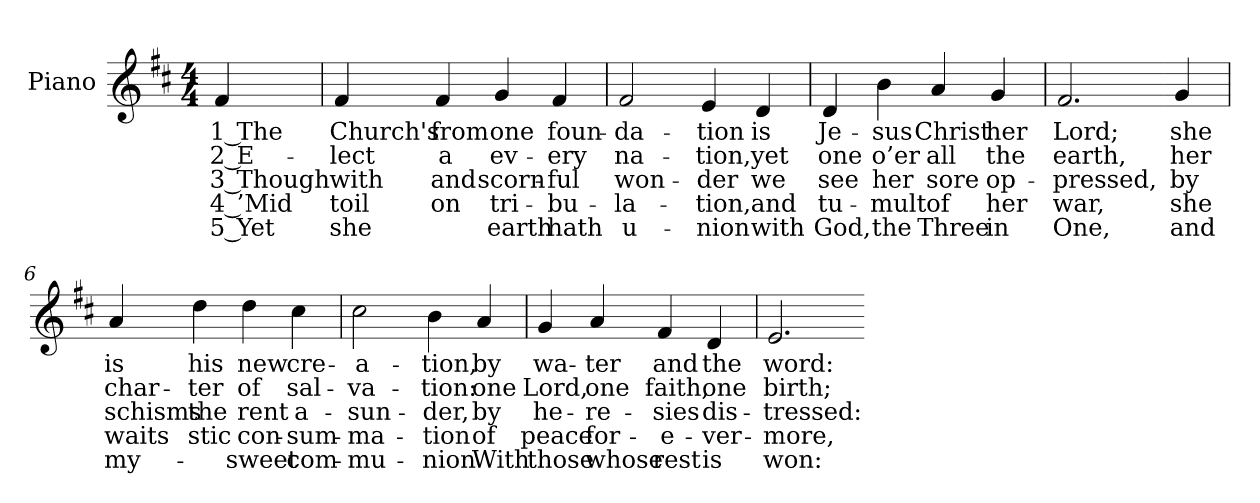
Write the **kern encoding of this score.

**kern	**text	**text	**text	**text	**text
*part1	*part1	*part1	*part1	*part1	*part1
*staff1	*staff1	*staff1	*staff1	*staff1	*staff1
*I"Piano	*	*	*	*	*
*I'Pno.	*	*	*	*	*
!!LO:PB:g=z
*clefG2	*	*	*	*	*
*k[f#c#]	*	*	*	*	*
*D:	*	*	*	*	*
*M4/4	*	*	*	*	*
=	=	=	=	=	=
!	!LO:LY:b:color=#000000	!LO:LY:b:color=#000000	!LO:LY:b:color=#000000	!LO:LY:b:color=#000000	!LO:LY:b:color=#000000
4f#i/	1 The	2 E-	3 Though	4 ’Mid	5 Yet
=1	=1	=1	=1	=1	=1
!	!LO:LY:b:color=#000000	!LO:LY:b:color=#000000	!LO:LY:b:color=#000000	!LO:LY:b:color=#000000	!LO:LY:b:color=#000000
4f#i/	Church's	-lect	with	toil	she
!	!LO:LY:b:color=#000000	!LO:LY:b:color=#000000	!LO:LY:b:color=#000000	!LO:LY:b:color=#000000	!
4f#i/	from	a	and	on	.
!	!LO:LY:b:color=#000000	!LO:LY:b:color=#000000	!LO:LY:b:color=#000000	!LO:LY:b:color=#000000	!LO:LY:b:color=#000000
4gi/	one	ev-	scorn-	-tri-	-earth
!	!LO:LY:b:color=#000000	!LO:LY:b:color=#000000	!LO:LY:b:color=#000000	!LO:LY:b:color=#000000	!LO:LY:b:color=#000000
4f#i/	foun-	-ery	ful	bu-	-hath
=2	=2	=2	=2	=2	=2
!	!LO:LY:b:color=#000000	!LO:LY:b:color=#000000	!LO:LY:b:color=#000000	!LO:LY:b:color=#000000	!LO:LY:b:color=#000000
2f#i/	-da-	na-	won-	-la-	-u-
!	!LO:LY:b:color=#000000	!LO:LY:b:color=#000000	!LO:LY:b:color=#000000	!LO:LY:b:color=#000000	!LO:LY:b:color=#000000
4ei/	-tion	-tion,	-der	tion,	nion
!	!LO:LY:b:color=#000000	!LO:LY:b:color=#000000	!LO:LY:b:color=#000000	!LO:LY:b:color=#000000	!LO:LY:b:color=#000000
4di/	is	yet	we	and	with
=3	=3	=3	=3	=3	=3
!	!LO:LY:b:color=#000000	!LO:LY:b:color=#000000	!LO:LY:b:color=#000000	!LO:LY:b:color=#000000	!LO:LY:b:color=#000000
4di/	Je-	one	see	tu-	-God,
!	!LO:LY:b:color=#000000	!LO:LY:b:color=#000000	!LO:LY:b:color=#000000	!LO:LY:b:color=#000000	!LO:LY:b:color=#000000
4bi\	-sus	o’er	her	mult	the
!	!LO:LY:b:color=#000000	!LO:LY:b:color=#000000	!LO:LY:b:color=#000000	!LO:LY:b:color=#000000	!LO:LY:b:color=#000000
4ai/	Christ	all	sore	of	Three
!	!LO:LY:b:color=#000000	!LO:LY:b:color=#000000	!LO:LY:b:color=#000000	!LO:LY:b:color=#000000	!LO:LY:b:color=#000000
4gi/	her	the	op-	-her	in
!!LO:LB:g=z
=4	=4	=4	=4	=4	=4
!	!LO:LY:b:color=#000000	!LO:LY:b:color=#000000	!LO:LY:b:color=#000000	!LO:LY:b:color=#000000	!LO:LY:b:color=#000000
2.f#i/	Lord;	earth,	pressed,	war,	One,
=5-	=5-	=5-	=5-	=5-	=5-
!	!LO:LY:b:color=#000000	!LO:LY:b:color=#000000	!LO:LY:b:color=#000000	!LO:LY:b:color=#000000	!LO:LY:b:color=#000000
4gi/	she	her	by	she	and
=6	=6	=6	=6	=6	=6
!	!LO:LY:b:color=#000000	!LO:LY:b:color=#000000	!LO:LY:b:color=#000000	!LO:LY:b:color=#000000	!LO:LY:b:color=#000000
4ai/	is	char-	schisms	waits	my-
!	!LO:LY:b:color=#000000	!LO:LY:b:color=#000000	!LO:LY:b:color=#000000	!LO:LY:b:color=#000000	!
4ddi\	his	-ter	-the	stic	.
!	!LO:LY:b:color=#000000	!LO:LY:b:color=#000000	!LO:LY:b:color=#000000	!LO:LY:b:color=#000000	!LO:LY:b:color=#000000
4ddi\	new	of	rent	con-	-sweet
!	!LO:LY:b:color=#000000	!LO:LY:b:color=#000000	!LO:LY:b:color=#000000	!LO:LY:b:color=#000000	!LO:LY:b:color=#000000
4cc#i\	cre-	sal-	a-	-sum-	-com-
=7	=7	=7	=7	=7	=7
!	!LO:LY:b:color=#000000	!LO:LY:b:color=#000000	!LO:LY:b:color=#000000	!LO:LY:b:color=#000000	!LO:LY:b:color=#000000
2cc#i\	-a-	-va-	-sun-	-ma-	-mu-
!	!LO:LY:b:color=#000000	!LO:LY:b:color=#000000	!LO:LY:b:color=#000000	!LO:LY:b:color=#000000	!LO:LY:b:color=#000000
4bi\	-tion,	-tion:	-der,	tion	nion
!	!LO:LY:b:color=#000000	!LO:LY:b:color=#000000	!LO:LY:b:color=#000000	!LO:LY:b:color=#000000	!LO:LY:b:color=#000000
4ai/	by	one	by	of	With
=8	=8	=8	=8	=8	=8
!	!LO:LY:b:color=#000000	!LO:LY:b:color=#000000	!LO:LY:b:color=#000000	!LO:LY:b:color=#000000	!LO:LY:b:color=#000000
4gi/	wa-	Lord,	he-	-peace	those
!	!LO:LY:b:color=#000000	!LO:LY:b:color=#000000	!LO:LY:b:color=#000000	!LO:LY:b:color=#000000	!LO:LY:b:color=#000000
4ai/	-ter	one	re-	-for-	-whose
!	!LO:LY:b:color=#000000	!LO:LY:b:color=#000000	!LO:LY:b:color=#000000	!LO:LY:b:color=#000000	!LO:LY:b:color=#000000
4f#i/	and	faith,	sies	e-	-rest
!	!LO:LY:b:color=#000000	!LO:LY:b:color=#000000	!LO:LY:b:color=#000000	!LO:LY:b:color=#000000	!LO:LY:b:color=#000000
4di/	the	one	dis-	-ver-	-is
!!LO:LB:g=z
=9	=9	=9	=9	=9	=9
!	!LO:LY:b:color=#000000	!LO:LY:b:color=#000000	!LO:LY:b:color=#000000	!LO:LY:b:color=#000000	!LO:LY:b:color=#000000
2.ei/	word:	birth;	tressed:	more,	won:
=-	=-	=-	=-	=-	=-
*-	*-	*-	*-	*-	*-
